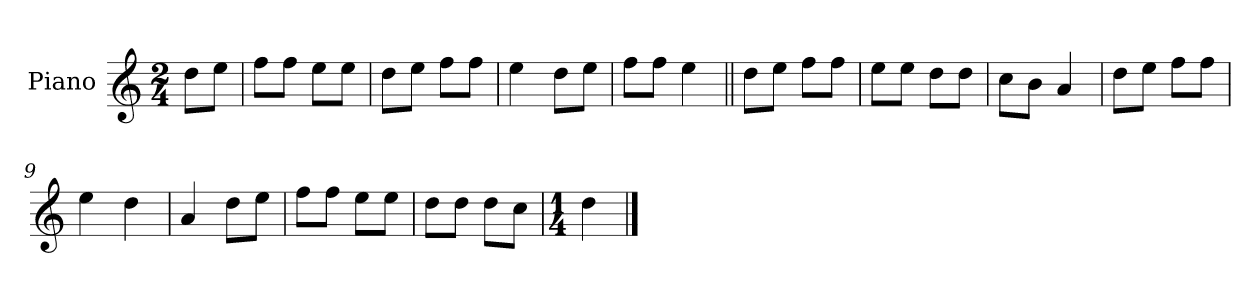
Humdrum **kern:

**kern
*part1
*staff1
*I"Piano
*I'Pno.
*clefG2
*k[]
*M2/4
=
8dd\L
8ee\J
=1
8ff\L
8ff\J
8ee\L
8ee\J
=2
8dd\L
8ee\J
8ff\L
8ff\J
=3
4ee\
8dd\L
8ee\J
=4
8ff\L
8ff\J
4ee\
=5||
8dd\L
8ee\J
8ff\L
8ff\J
=6
8ee\L
8ee\J
8dd\L
8dd\J
=7
8cc\L
8b\J
4a/
=8
8dd\L
8ee\J
8ff\L
8ff\J
=9
4ee\
4dd\
!!LO:LB:g=z
=10
4a/
8dd\L
8ee\J
=11
8ff\L
8ff\J
8ee\L
8ee\J
=12
8dd\L
8dd\J
8dd\L
8cc\J
=13
*M1/4
4dd\
==
*-
